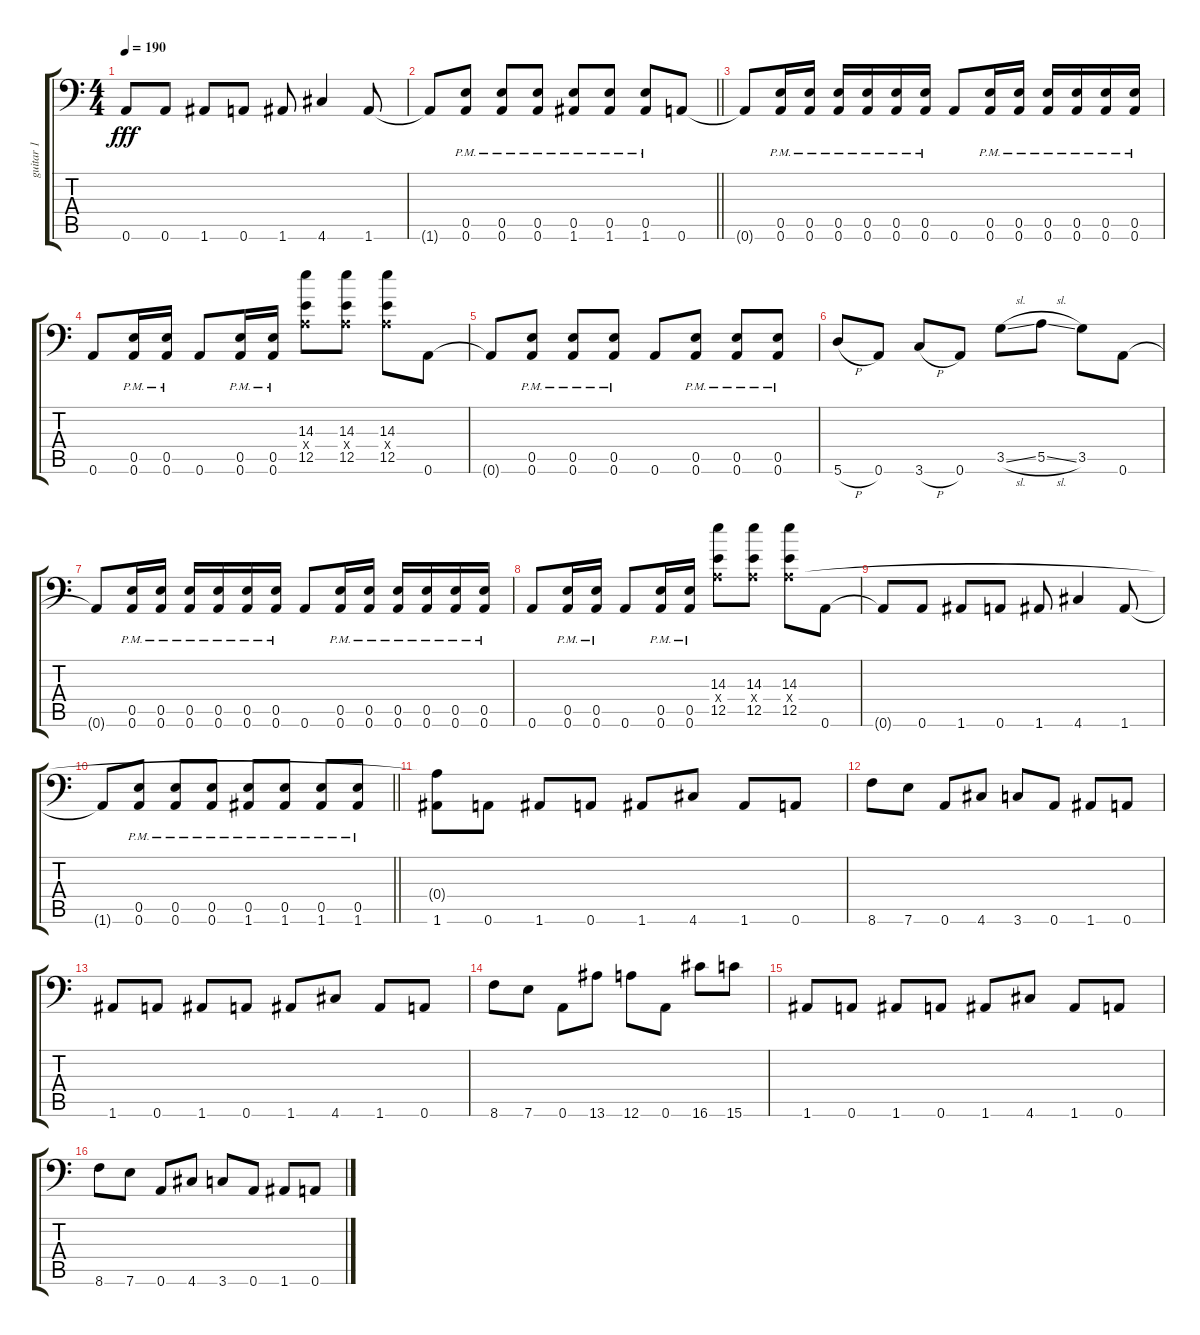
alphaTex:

\track ("guitar 1" "guitar 1") {instrument distortionguitar}
\staff {score tabs}
\tuning (B3 Gb3 D3 A2 E2 A1) {hide}
\ts (4 4)
\tempo 190
\clef f4
\ks c
0.6{t}.8{dy fff} 0.6.8 1.6.8 0.6.8 1.6.8 4.6.4 1.6.8 |
\barLineRight lightlight
1.6{t}.8 (0.5{pm} 0.6{pm}).8 (0.5{pm} 0.6{pm}).8 (0.5{pm} 0.6{pm}).8 (0.5{pm} 1.6{pm}).8 (0.5{pm} 1.6{pm}).8 (0.5{pm} 1.6{pm}).8 0.6.8 |
\section ("" "")
0.6{t}.8 (0.5{pm} 0.6{pm}).16 (0.5{pm} 0.6{pm}).16 (0.5{pm} 0.6{pm}).16 (0.5{pm} 0.6{pm}).16 (0.5{pm} 0.6{pm}).16 (0.5{pm} 0.6{pm}).16 0.6.8 (0.5{pm} 0.6{pm}).16 (0.5{pm} 0.6{pm}).16 (0.5{pm} 0.6{pm}).16 (0.5{pm} 0.6{pm}).16 (0.5{pm} 0.6{pm}).16 (0.5{pm} 0.6{pm}).16 |
0.6.8 (0.5{pm} 0.6{pm}).16 (0.5{pm} 0.6{pm}).16 0.6.8 (0.5{pm} 0.6{pm}).16 (0.5{pm} 0.6{pm}).16 (14.3 0.4{x} 12.5).8 (14.3 0.4{x} 12.5).8 (14.3 0.4{x} 12.5).8 0.6.8 |
0.6{t}.8 (0.5{pm} 0.6{pm}).8 (0.5{pm} 0.6{pm}).8 (0.5{pm} 0.6{pm}).8 0.6.8 (0.5{pm} 0.6{pm}).8 (0.5{pm} 0.6{pm}).8 (0.5{pm} 0.6{pm}).8 |
5.6{h}.8 0.6.8 3.6{h}.8 0.6.8 3.5{sl}.8 5.5{sl}.8 3.5.8 0.6.8 |
0.6{t}.8 (0.5{pm} 0.6{pm}).16 (0.5{pm} 0.6{pm}).16 (0.5{pm} 0.6{pm}).16 (0.5{pm} 0.6{pm}).16 (0.5{pm} 0.6{pm}).16 (0.5{pm} 0.6{pm}).16 0.6.8 (0.5{pm} 0.6{pm}).16 (0.5{pm} 0.6{pm}).16 (0.5{pm} 0.6{pm}).16 (0.5{pm} 0.6{pm}).16 (0.5{pm} 0.6{pm}).16 (0.5{pm} 0.6{pm}).16 |
0.6.8 (0.5{pm} 0.6{pm}).16 (0.5{pm} 0.6{pm}).16 0.6.8 (0.5{pm} 0.6{pm}).16 (0.5{pm} 0.6{pm}).16 (14.3 0.4{x} 12.5).8 (14.3 0.4{x} 12.5).8 (14.3 0.4{x} 12.5).8 0.6.8 |
0.6{t}.8 0.6.8 1.6.8 0.6.8 1.6.8 4.6.4 1.6.8 |
\barLineRight lightlight
1.6{t}.8 (0.5{pm} 0.6{pm}).8 (0.5{pm} 0.6{pm}).8 (0.5{pm} 0.6{pm}).8 (0.5{pm} 1.6{pm}).8 (0.5{pm} 1.6{pm}).8 (0.5{pm} 1.6{pm}).8 (0.5{pm} 1.6{pm}).8 |
\section ("" "")
(0.4{t} 1.6).8 0.6.8 1.6.8 0.6.8 1.6.8 4.6.8 1.6.8 0.6.8 |
8.6.8 7.6.8 0.6.8 4.6.8 3.6.8 0.6.8 1.6.8 0.6.8 |
1.6.8 0.6.8 1.6.8 0.6.8 1.6.8 4.6.8 1.6.8 0.6.8 |
8.6.8 7.6.8 0.6.8 13.6.8 12.6.8 0.6.8 16.6.8 15.6.8 |
1.6.8 0.6.8 1.6.8 0.6.8 1.6.8 4.6.8 1.6.8 0.6.8 |
8.6.8 7.6.8 0.6.8 4.6.8 3.6.8 0.6.8 1.6.8 0.6.8
